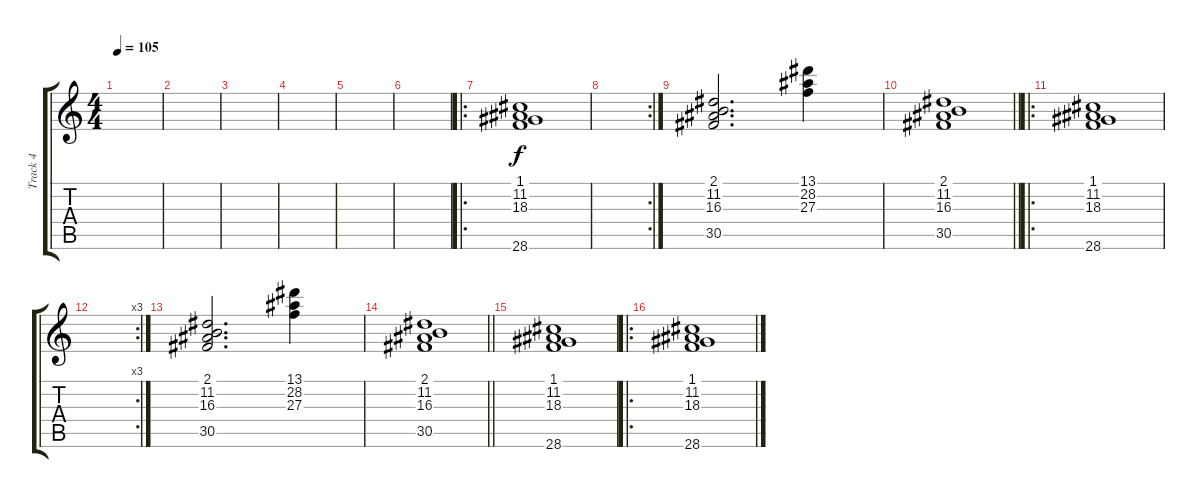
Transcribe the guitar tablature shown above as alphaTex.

\track ("Track 4" "Track 4") {instrument electricpiano1}
\staff {score tabs}
\tuning (E4 B3 G3 D3 A2 E2) {hide}
\ts (4 4)
\tempo 105
\clef g2
\ks c
|
|
|
|
|
|
\ro
(1.1 11.2 18.3 28.6).1 |
\rc 2
|
(2.1 11.2 16.3 30.5).2{d} (13.1 28.2 27.3).4 |
\barLineRight lightlight
(2.1 11.2 16.3 30.5).1 |
\ro
(1.1 11.2 18.3 28.6).1 |
\rc 3
|
(2.1 11.2 16.3 30.5).2{d} (13.1 28.2 27.3).4 |
\barLineRight lightlight
(2.1 11.2 16.3 30.5).1 |
(1.1 11.2 18.3 28.6).1 |
\ro
(1.1 11.2 18.3 28.6).1
